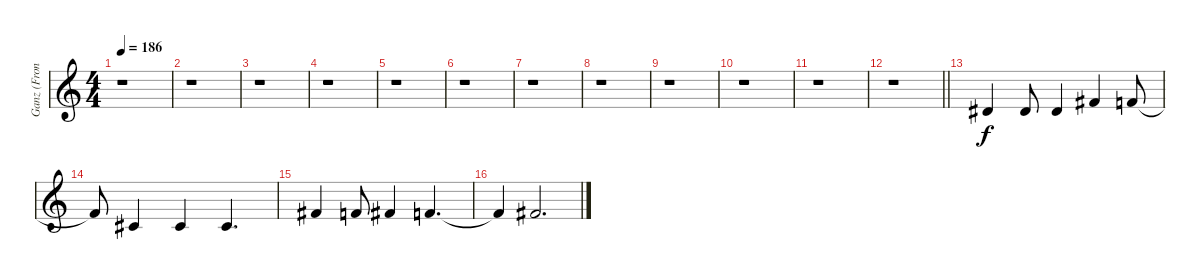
\track ("Ganz (Front Vocal)" "Ganz (Fron") {instrument violin}
\staff {score}
\tuning (Eb4 Bb3 Gb3 Db3 Ab2 Db2) {hide}
\ts (4 4)
\tempo 186
\clef g2
\ks c
r.1{dy f} |
r.1 |
r.1 |
r.1 |
r.1 |
r.1 |
r.1 |
r.1 |
r.1 |
r.1 |
r.1 |
\barLineRight lightlight
r.1 |
0.1.4 0.1.8 0.1.4 3.1.4 2.1.8 |
2.1{t}.8 3.2.4 3.2.4 3.2.4{d} |
3.1.4 2.1.8 3.1.4 2.1.4{d} |
2.1{t}.4 3.1.2{d}
